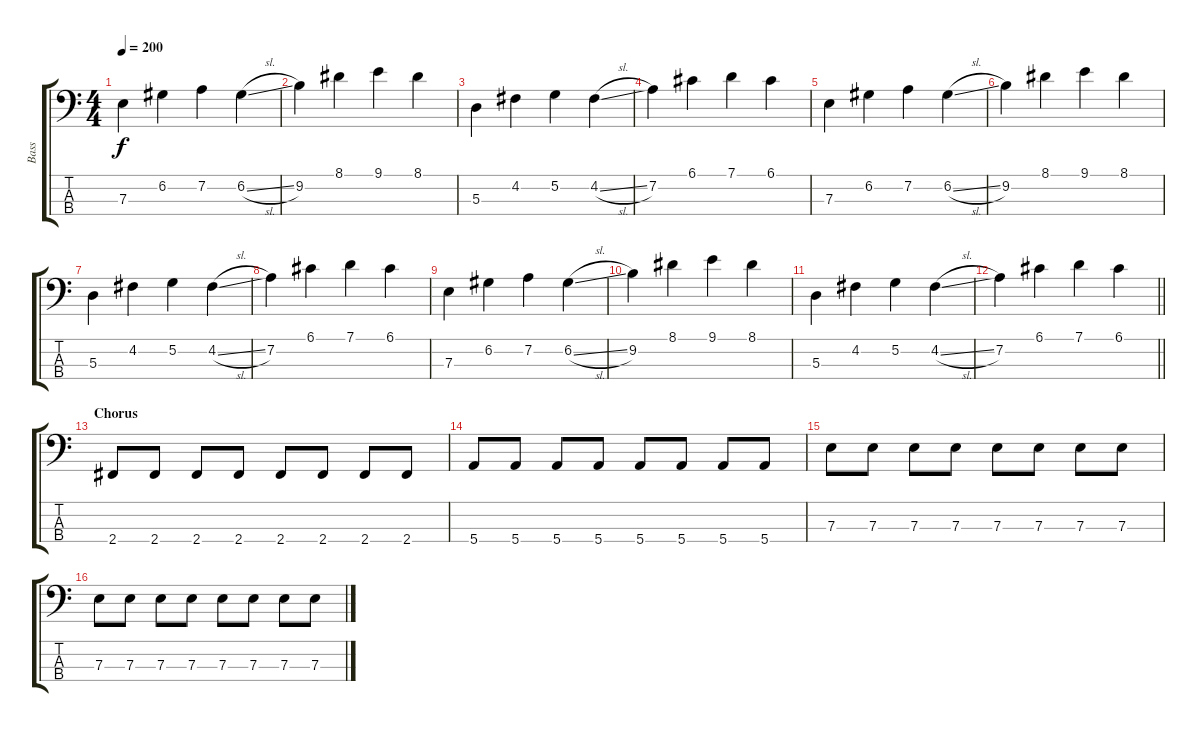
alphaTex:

\track ("Bass" "Bass") {instrument electricbassfinger}
\staff {score tabs}
\tuning (G2 D2 A1 E1) {hide}
\ts (4 4)
\tempo 200
\clef f4
\ks c
7.3.4{dy f} 6.2.4 7.2.4 6.2{sl}.4 |
9.2.4 8.1.4 9.1.4 8.1.4 |
5.3.4 4.2.4 5.2.4 4.2{sl}.4 |
7.2.4 6.1.4 7.1.4 6.1.4 |
7.3.4 6.2.4 7.2.4 6.2{sl}.4 |
9.2.4 8.1.4 9.1.4 8.1.4 |
5.3.4 4.2.4 5.2.4 4.2{sl}.4 |
7.2.4 6.1.4 7.1.4 6.1.4 |
7.3.4 6.2.4 7.2.4 6.2{sl}.4 |
9.2.4 8.1.4 9.1.4 8.1.4 |
5.3.4 4.2.4 5.2.4 4.2{sl}.4 |
\barLineRight lightlight
7.2.4 6.1.4 7.1.4 6.1.4 |
\section ("" "Chorus")
2.4.8 2.4.8 2.4.8 2.4.8 2.4.8 2.4.8 2.4.8 2.4.8 |
5.4.8 5.4.8 5.4.8 5.4.8 5.4.8 5.4.8 5.4.8 5.4.8 |
7.3.8 7.3.8 7.3.8 7.3.8 7.3.8 7.3.8 7.3.8 7.3.8 |
7.3.8 7.3.8 7.3.8 7.3.8 7.3.8 7.3.8 7.3.8 7.3.8
